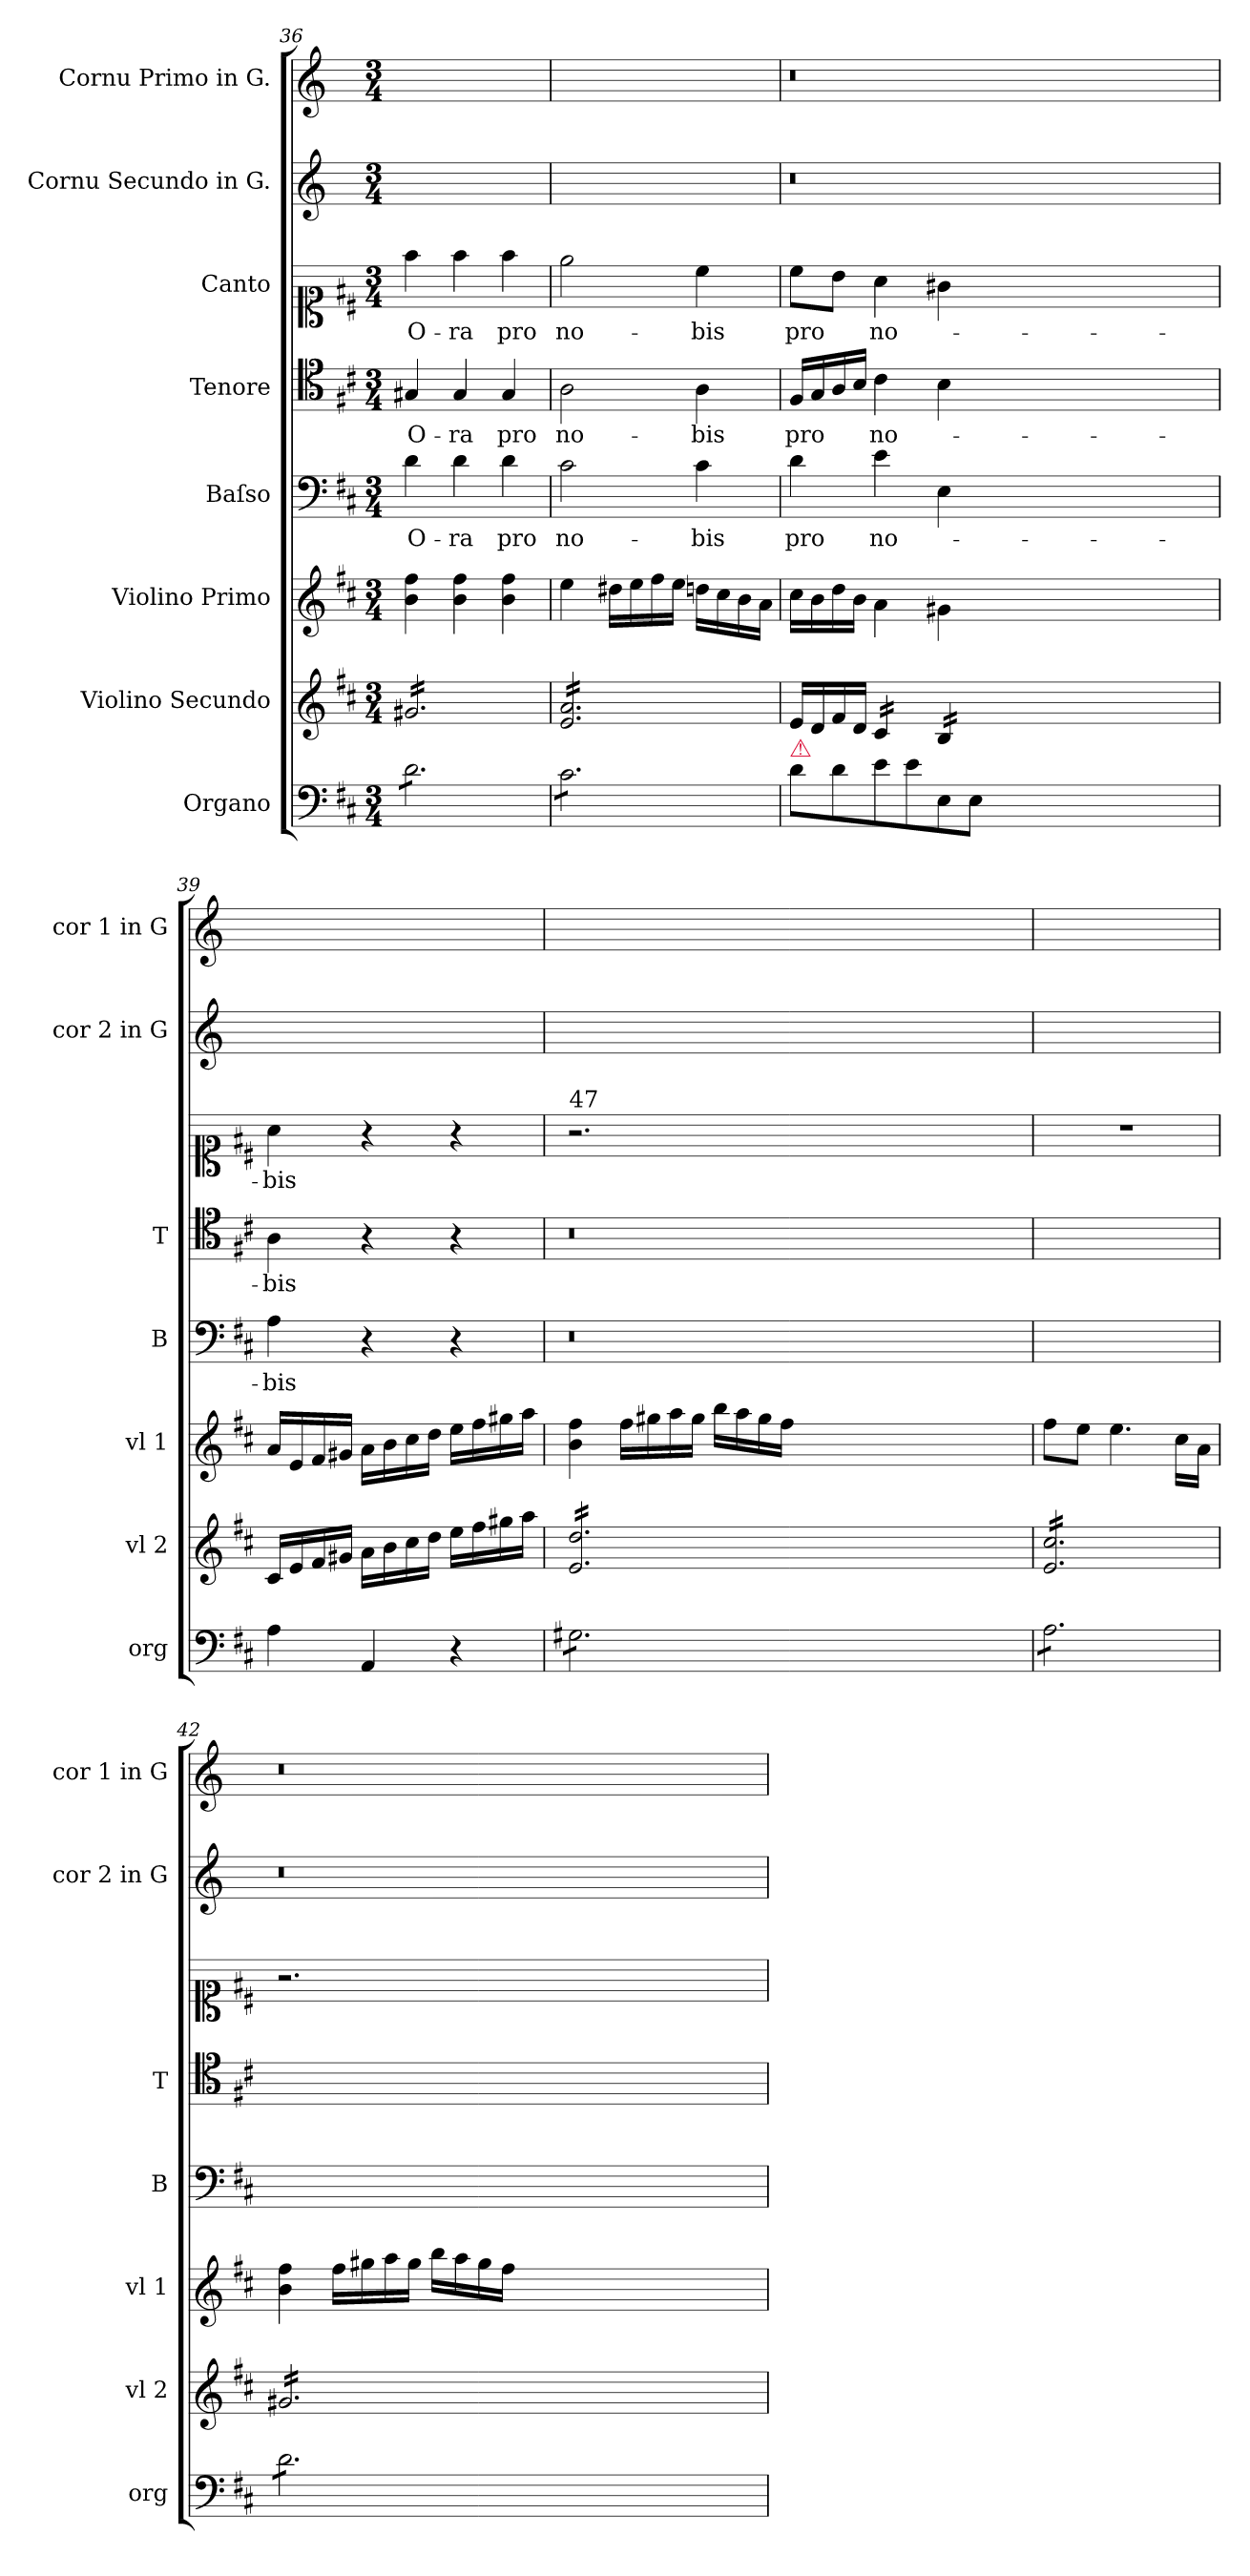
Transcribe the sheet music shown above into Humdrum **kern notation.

**kern	**kern	**kern	**kern	**text	**kern	**text	**kern	**text	**kern	**kern
*part8	*part7	*part6	*part5	*part5	*part4	*part4	*part3	*part3	*part2	*part1
*staff8	*staff7	*staff6	*staff5	*staff5	*staff4	*staff4	*staff3	*staff3	*staff2	*staff1
*I"Organo	*I"Violino Secundo	*I"Violino Primo	*I"Baſso	*	*I"Tenore	*	*I"Canto	*	*I"Cornu Secundo in G.	*I"Cornu Primo in G.
*I'org	*I'vl 2	*I'vl 1	*I'B	*	*I'T	*	*	*	*I'cor 2 in G	*I'cor 1 in G
*clefF4	*clefG2	*clefG2	*clefF4	*	*clefC4	*	*clefC1	*	*clefG2	*clefG2
*	*	*	*	*	*	*	*	*	*ITrd6c10	*ITrd6c10
*k[f#c#]	*k[f#c#]	*k[f#c#]	*k[f#c#]	*	*k[f#c#]	*	*k[f#c#]	*	*k[f#c#]	*k[f#c#]
*D:	*D:	*D:	*D:	*	*D:	*	*D:	*	*D:	*D:
*M3/4	*M3/4	*M3/4	*M3/4	*	*M3/4	*	*M3/4	*	*M3/4	*M3/4
=36	=36	=36	=36	=36	=36	=36	=36	=36	=36	=36
!	!	!	!	!LO:LY:i	!	!LO:LY:i	!	!LO:LY:i	!	!
*tremolo	*	*	*	*	*	*	*	*	*	*
*	*tremolo	*	*	*	*	*	*	*	*	*
8d\L	16g#X/LL	4b\ 4ff#\	4d\	O-	4G#X/	O-	4ff#\	O-	2.ryy	2.ryy
.	16g#X/	.	.	.	.	.	.	.	.	.
8d\	16g#X/	.	.	.	.	.	.	.	.	.
.	16g#X/	.	.	.	.	.	.	.	.	.
!	!	!	!	!LO:LY:i	!	!LO:LY:i	!	!LO:LY:i	!	!
8d\	16g#X/	4b\ 4ff#\	4d\	-ra	4G#/	-ra	4ff#\	-ra	.	.
.	16g#X/	.	.	.	.	.	.	.	.	.
8d\	16g#X/	.	.	.	.	.	.	.	.	.
.	16g#X/	.	.	.	.	.	.	.	.	.
!	!	!	!	!LO:LY:i	!	!LO:LY:i	!	!LO:LY:i	!	!
8d\	16g#X/	4b\ 4ff#\	4d\	pro	4G#/	pro	4ff#\	pro	.	.
.	16g#X/	.	.	.	.	.	.	.	.	.
8d\J	16g#X/	.	.	.	.	.	.	.	.	.
.	16g#X/JJ	.	.	.	.	.	.	.	.	.
=37	=37	=37	=37	=37	=37	=37	=37	=37	=37	=37
!	!	!	!	!LO:LY:i	!	!LO:LY:i	!	!LO:LY:i	!	!
8c#\L	16e/ 16a/LL	4ee\	2c#\	no-	2A\	no-	2ee\	no-	2.ryy	2.ryy
.	16e/ 16a/	.	.	.	.	.	.	.	.	.
8c#\	16e/ 16a/	.	.	.	.	.	.	.	.	.
.	16e/ 16a/	.	.	.	.	.	.	.	.	.
8c#\	16e/ 16a/	16dd#X\LL	.	.	.	.	.	.	.	.
.	16e/ 16a/	16ee\	.	.	.	.	.	.	.	.
8c#\	16e/ 16a/	16ff#\	.	.	.	.	.	.	.	.
.	16e/ 16a/	16ee\JJ	.	.	.	.	.	.	.	.
!	!	!	!	!LO:LY:i	!	!LO:LY:i	!	!LO:LY:i	!	!
8c#\	16e/ 16a/	16ddn\LL	4c#\	-bis	4A\	-bis	4cc#\	-bis	.	.
.	16e/ 16a/	16cc#\	.	.	.	.	.	.	.	.
8c#\J	16e/ 16a/	16b\	.	.	.	.	.	.	.	.
*Xtremolo	*	*	*	*	*	*	*	*	*	*
.	16e/ 16a/JJ	16a\JJ	.	.	.	.	.	.	.	.
*	*Xtremolo	*	*	*	*	*	*	*	*	*
=38	=38	=38	=38	=38	=38	=38	=38	=38	=38	=38
!LO:TX:a:color=crimson:t=⚠	!	!	!	!	!	!	!	!	!	!
8d\L	16e/LL	16cc#\LL	4d\	pro	16F#/LL	pro	8cc#\L	pro	0.r	0.r
.	16d/	16b\	.	.	16G/	.	.	.	.	.
8d\	16f#/	16dd\	.	.	16A/	.	8b\J	.	.	.
.	16d/JJ	16b\JJ	.	.	16B/JJ	.	.	.	.	.
*	*tremolo	*	*	*	*	*	*	*	*	*
8e\	16c#/LL	4a\	4e\	no-	4c#\	no-	4a\	no-	.	.
.	16c#/	.	.	.	.	.	.	.	.	.
8e\	16c#/	.	.	.	.	.	.	.	.	.
.	16c#/JJ	.	.	.	.	.	.	.	.	.
8E/	16B/LL	4g#X\	4E\	.	4B\	.	4g#X\	.	.	.
.	16B/	.	.	.	.	.	.	.	.	.
8E/J	16B/	.	.	.	.	.	.	.	.	.
.	16B/JJ	.	.	.	.	.	.	.	.	.
*	*Xtremolo	*	*	*	*	*	*	*	*	*
0ryy	0ryy	0ryy	0ryy	.	0ryy	.	0ryy	.	.	.
4ryy	4ryy	4ryy	4ryy	.	4ryy	.	4ryy	.	.	.
=39	=39	=39	=39	=39	=39	=39	=39	=39	=39	=39
4A\	16c#/LL	16a/LL	4A\	-bis	4A\	-bis	4a\	-bis	2.ryy	2.ryy
.	16e/	16e/	.	.	.	.	.	.	.	.
.	16f#/	16f#/	.	.	.	.	.	.	.	.
.	16g#X/JJ	16g#X/JJ	.	.	.	.	.	.	.	.
4AA/	16a\LL	16a\LL	4r	.	4r	.	4r	.	.	.
.	16b\	16b\	.	.	.	.	.	.	.	.
.	16cc#\	16cc#\	.	.	.	.	.	.	.	.
.	16dd\JJ	16dd\JJ	.	.	.	.	.	.	.	.
4r	16ee\LL	16ee\LL	4r	.	4r	.	4r	.	.	.
.	16ff#\	16ff#\	.	.	.	.	.	.	.	.
.	16gg#X\	16gg#X\	.	.	.	.	.	.	.	.
.	16aa\JJ	16aa\JJ	.	.	.	.	.	.	.	.
=40	=40	=40	=40	=40	=40	=40	=40	=40	=40	=40
!	!	!	!	!	!	!	!LO:TX:a:t=47	!	!	!
*tremolo	*	*	*	*	*	*	*	*	*	*
*	*tremolo	*	*	*	*	*	*	*	*	*
8G#X\L	16e/ 16dd/LL	4b\ 4ff#\	0.r	.	0.r	.	2.r	.	0.ryy	0.ryy
.	16e/ 16dd/	.	.	.	.	.	.	.	.	.
8G#X\	16e/ 16dd/	.	.	.	.	.	.	.	.	.
.	16e/ 16dd/	.	.	.	.	.	.	.	.	.
8G#X\	16e/ 16dd/	16ff#\LL	.	.	.	.	.	.	.	.
.	16e/ 16dd/	16gg#X\	.	.	.	.	.	.	.	.
8G#X\	16e/ 16dd/	16aa\	.	.	.	.	.	.	.	.
.	16e/ 16dd/	16gg#\JJ	.	.	.	.	.	.	.	.
8G#X\	16e/ 16dd/	16bb\LL	.	.	.	.	.	.	.	.
.	16e/ 16dd/	16aa\	.	.	.	.	.	.	.	.
8G#X\J	16e/ 16dd/	16gg#\	.	.	.	.	.	.	.	.
.	16e/ 16dd/JJ	16ff#\JJ	.	.	.	.	.	.	.	.
0ryy	0ryy	0ryy	.	.	.	.	0ryy	.	.	.
4ryy	4ryy	4ryy	.	.	.	.	4ryy	.	.	.
=41	=41	=41	=41	=41	=41	=41	=41	=41	=41	=41
8A\L	16e/ 16cc#/LL	8ff#\L	2.ryy	.	2.ryy	.	2.r	.	2.ryy	2.ryy
.	16e/ 16cc#/	.	.	.	.	.	.	.	.	.
8A\	16e/ 16cc#/	8ee\J	.	.	.	.	.	.	.	.
.	16e/ 16cc#/	.	.	.	.	.	.	.	.	.
8A\	16e/ 16cc#/	4.ee\	.	.	.	.	.	.	.	.
.	16e/ 16cc#/	.	.	.	.	.	.	.	.	.
8A\	16e/ 16cc#/	.	.	.	.	.	.	.	.	.
.	16e/ 16cc#/	.	.	.	.	.	.	.	.	.
8A\	16e/ 16cc#/	.	.	.	.	.	.	.	.	.
.	16e/ 16cc#/	.	.	.	.	.	.	.	.	.
8A\J	16e/ 16cc#/	16cc#\LL	.	.	.	.	.	.	.	.
.	16e/ 16cc#/JJ	16a\JJ	.	.	.	.	.	.	.	.
=42	=42	=42	=42	=42	=42	=42	=42	=42	=42	=42
8d\L	16g#X/LL	4b\ 4ff#\	0.ryy	.	0.ryy	.	2.r	.	0.r	0.r
.	16g#X/	.	.	.	.	.	.	.	.	.
8d\	16g#X/	.	.	.	.	.	.	.	.	.
.	16g#X/	.	.	.	.	.	.	.	.	.
8d\	16g#X/	16ff#\LL	.	.	.	.	.	.	.	.
.	16g#X/	16gg#X\	.	.	.	.	.	.	.	.
8d\	16g#X/	16aa\	.	.	.	.	.	.	.	.
.	16g#X/	16gg#\JJ	.	.	.	.	.	.	.	.
8d\	16g#X/	16bb\LL	.	.	.	.	.	.	.	.
.	16g#X/	16aa\	.	.	.	.	.	.	.	.
8d\J	16g#X/	16gg#\	.	.	.	.	.	.	.	.
*Xtremolo	*	*	*	*	*	*	*	*	*	*
.	16g#X/JJ	16ff#\JJ	.	.	.	.	.	.	.	.
*	*Xtremolo	*	*	*	*	*	*	*	*	*
0ryy	0ryy	0ryy	.	.	.	.	0ryy	.	.	.
4ryy	4ryy	4ryy	.	.	.	.	4ryy	.	.	.
=	=	=	=	=	=	=	=	=	=	=
*-	*-	*-	*-	*-	*-	*-	*-	*-	*-	*-
